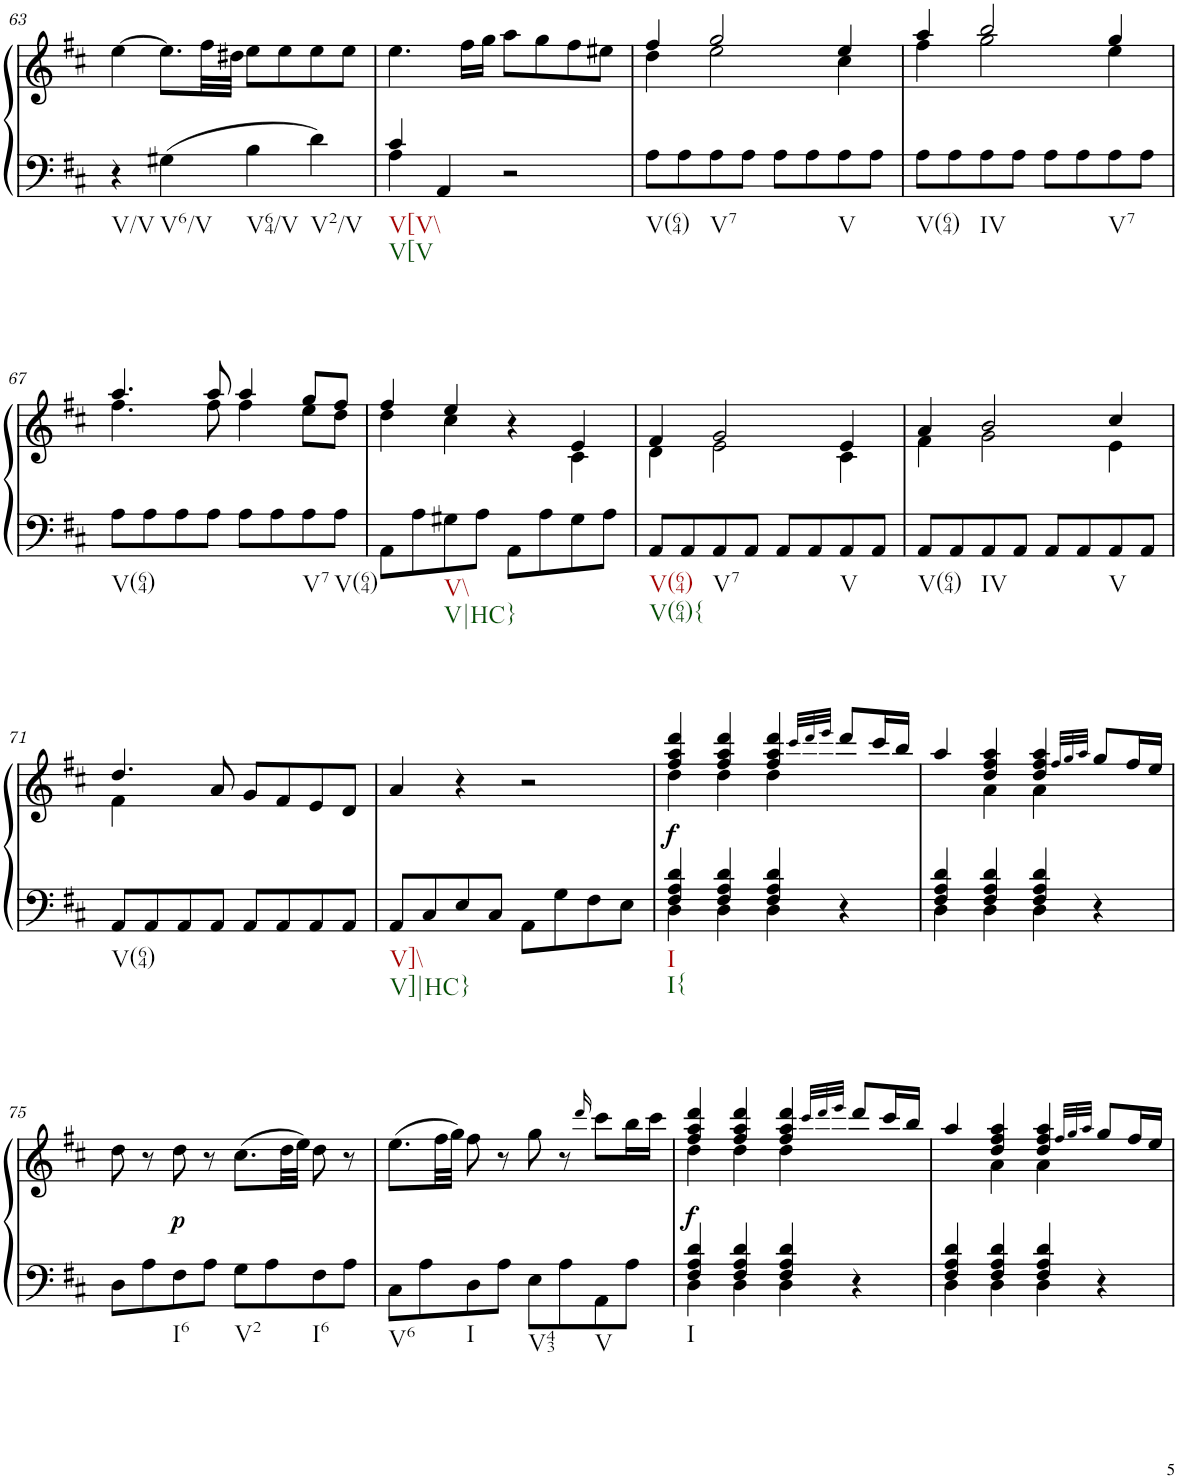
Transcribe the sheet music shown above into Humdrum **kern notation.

**kern	**kern	**dynam
*part1	*part1	*part1
*staff2	*staff1	*staff1/2
*I"Piano	*	*
*I'Pno.	*	*
!!LO:PB:g=z
*clefF4	*clefG2	*
*k[f#c#]	*k[f#c#]	*
*M4/4	*M4/4	*
*met(c)	*met(c)	*
=63	=63	=63
!LO:TX:b:t=V/V	!	!
4r	[4ee\	.
!LO:TX:b:t=V6/V	!	!
4G#X\	8.ee\L]	.
.	32ff#\LL	.
.	32dd#X\JJJ	.
!LO:TX:b:t=V64/V	!	!
4B\	8ee\L	.
.	8ee\	.
!LO:TX:b:t=V2/V	!	!
4d\	8ee\	.
.	8ee\J	.
=64	=64	=64
*^	*	*
!LO:TX:b:t=V[V\\	!	!	!
!LO:TX:b:t=V[V	!	!	!
4c#/	4A\	4.ee\	.
4AA/	2.ryy	.	.
.	.	16ff#\LL	.
.	.	16gg\JJ	.
2r	.	8aa\L	.
.	.	8gg\	.
.	.	8ff#\	.
.	.	8ee#X\J	.
*v	*v	*	*
=65	=65	=65
*	*^	*
!LO:TX:b:t=V(64)	!	!	!
8A\L	4ff#/	4dd\	.
8A\	.	.	.
!LO:TX:b:t=V7	!	!	!
8A\	2gg/	2ee\	.
8A\J	.	.	.
8A\L	.	.	.
8A\	.	.	.
!LO:TX:b:t=V	!	!	!
8A\	4ee/	4cc#\	.
8A\J	.	.	.
=66	=66	=66	=66
!LO:TX:b:t=V(64)	!	!	!
8A\L	4aa/	4ff#\	.
8A\	.	.	.
!LO:TX:b:t=IV	!	!	!
8A\	2bb/	2gg\	.
8A\J	.	.	.
8A\L	.	.	.
8A\	.	.	.
!LO:TX:b:t=V7	!	!	!
8A\	4gg/	4ee\	.
8A\J	.	.	.
!!LO:LB:g=z	!!
=67	=67	=67	=67
!LO:TX:b:t=V(64)	!	!	!
8A\L	4.aa/	4.ff#\	.
8A\	.	.	.
8A\	.	.	.
8A\J	8aa/	8ff#\	.
8A\L	4aa/	4ff#\	.
8A\	.	.	.
!LO:TX:b:t=V7	!	!	!
8A\	8gg/L	8ee\L	.
!LO:TX:b:t=V(64)	!	!	!
8A\J	8ff#/J	8dd\J	.
=68	=68	=68	=68
8AA\L	4ff#/	4dd\	.
8A\	.	.	.
!LO:TX:b:t=V\\	!	!	!
!LO:TX:b:t=V|HC}	!	!	!
8G#X\	4ee/	4cc#\	.
8A\J	.	.	.
8AA\L	4r	4ryy	.
8A\	.	.	.
8G#\	4e/	4c#\	.
8A\J	.	.	.
=69	=69	=69	=69
!LO:TX:b:t=V(64)	!	!	!
!LO:TX:b:t=V(64){	!	!	!
8AA/L	4f#/	4d\	.
8AA/	.	.	.
!LO:TX:b:t=V7	!	!	!
8AA/	2g/	2e\	.
8AA/J	.	.	.
8AA/L	.	.	.
8AA/	.	.	.
!LO:TX:b:t=V	!	!	!
8AA/	4e/	4c#\	.
8AA/J	.	.	.
=70	=70	=70	=70
!LO:TX:b:t=V(64)	!	!	!
8AA/L	4a/	4f#\	.
8AA/	.	.	.
!LO:TX:b:t=IV	!	!	!
8AA/	2b/	2g\	.
8AA/J	.	.	.
8AA/L	.	.	.
8AA/	.	.	.
!LO:TX:b:t=V	!	!	!
8AA/	4cc#/	4e\	.
8AA/J	.	.	.
!!LO:LB:g=z	!!
=71	=71	=71	=71
!LO:TX:b:t=V(64)	!	!	!
8AA/L	4.dd/	4f#\	.
8AA/	.	.	.
8AA/	.	2.ryy	.
8AA/J	8a/	.	.
8AA/L	8g/L	.	.
8AA/	8f#/	.	.
8AA/	8e/	.	.
8AA/J	8d/J	.	.
*	*v	*v	*
=72	=72	=72
!LO:TX:b:t=V]\\	!	!
!LO:TX:b:t=V]|HC}	!	!
8AA/L	4a/	.
8C#/	.	.
8E/	4r	.
8C#/J	.	.
8AA\L	2r	.
8G\	.	.
8F#\	.	.
8E\J	.	.
=73	=73	=73
*^	*^	*
!LO:TX:b:t=I	!	!	!	!
!LO:TX:b:t=I{	!	!	!	!
!	!	!	!	!LO:DY:b
4F#/ 4A/ 4d/	4D\	4ff#/ 4aa/ 4ddd/	4dd\	f
4F#/ 4A/ 4d/	4D\	4ff#/ 4aa/ 4ddd/	4dd\	.
4F#/ 4A/ 4d/	4D\	4ff#/ 4aa/ 4ddd/	4dd\	.
.	.	32qccc#/LLL	.	.
.	.	32qddd/	.	.
.	.	32qeee/JJJ	.	.
4r	4ryy	8ddd/L	4ryy	.
.	.	16ccc#/L	.	.
.	.	16bb/JJ	.	.
=74	=74	=74	=74	=74
4F#/ 4A/ 4d/	4D\	4aa/	4ryy	.
4F#/ 4A/ 4d/	4D\	4dd/ 4ff#/ 4aa/	4a\	.
4F#/ 4A/ 4d/	4D\	4dd/ 4ff#/ 4aa/	4a\	.
.	.	32qff#/LLL	.	.
.	.	32qgg/	.	.
.	.	32qaa/JJJ	.	.
4r	4ryy	8gg/L	4ryy	.
.	.	16ff#/L	.	.
.	.	16ee/JJ	.	.
*v	*v	*	*	*
*	*v	*v	*
!!LO:LB:g=z
=75	=75	=75
8D\L	8dd\	.
8A\	8r	.
!LO:TX:b:t=I6	!	!
!	!	!LO:DY:b
8F#\	8dd\	p
8A\J	8r	.
!LO:TX:b:t=V2	!	!
8G\L	(8.cc#\L	.
8A\	.	.
.	32dd\LL	.
.	32ee\JJJ)	.
!LO:TX:b:t=I6	!	!
8F#\	8dd\	.
8A\J	8r	.
=76	=76	=76
!LO:TX:b:t=V6	!	!
8C#\L	(8.ee\L	.
8A\	.	.
.	32ff#\LL	.
.	32gg\JJJ)	.
!LO:TX:b:t=I	!	!
8D\	8ff#\	.
8A\J	8r	.
!LO:TX:b:t=V43	!	!
8E\L	8gg\	.
8A\	8r	.
.	16qddd/	.
!LO:TX:b:t=V	!	!
8AA\	8ccc#\L	.
8A\J	16bb\L	.
.	16ccc#\JJ	.
=77	=77	=77
*^	*^	*
!LO:TX:b:t=I	!	!	!	!
!	!	!	!	!LO:DY:b
4F#/ 4A/ 4d/	4D\	4ff#/ 4aa/ 4ddd/	4dd\	f
4F#/ 4A/ 4d/	4D\	4ff#/ 4aa/ 4ddd/	4dd\	.
4F#/ 4A/ 4d/	4D\	4ff#/ 4aa/ 4ddd/	4dd\	.
.	.	32qccc#/LLL	.	.
.	.	32qddd/	.	.
.	.	32qeee/JJJ	.	.
4r	4ryy	8ddd/L	4ryy	.
.	.	16ccc#/L	.	.
.	.	16bb/JJ	.	.
=78	=78	=78	=78	=78
4F#/ 4A/ 4d/	4D\	4aa/	4ryy	.
4F#/ 4A/ 4d/	4D\	4dd/ 4ff#/ 4aa/	4a\	.
4F#/ 4A/ 4d/	4D\	4dd/ 4ff#/ 4aa/	4a\	.
.	.	32qff#/LLL	.	.
.	.	32qgg/	.	.
.	.	32qaa/JJJ	.	.
4r	4ryy	8gg/L	4ryy	.
.	.	16ff#/L	.	.
.	.	16ee/JJ	.	.
*v	*v	*	*	*
*	*v	*v	*
=	=	=
*-	*-	*-
